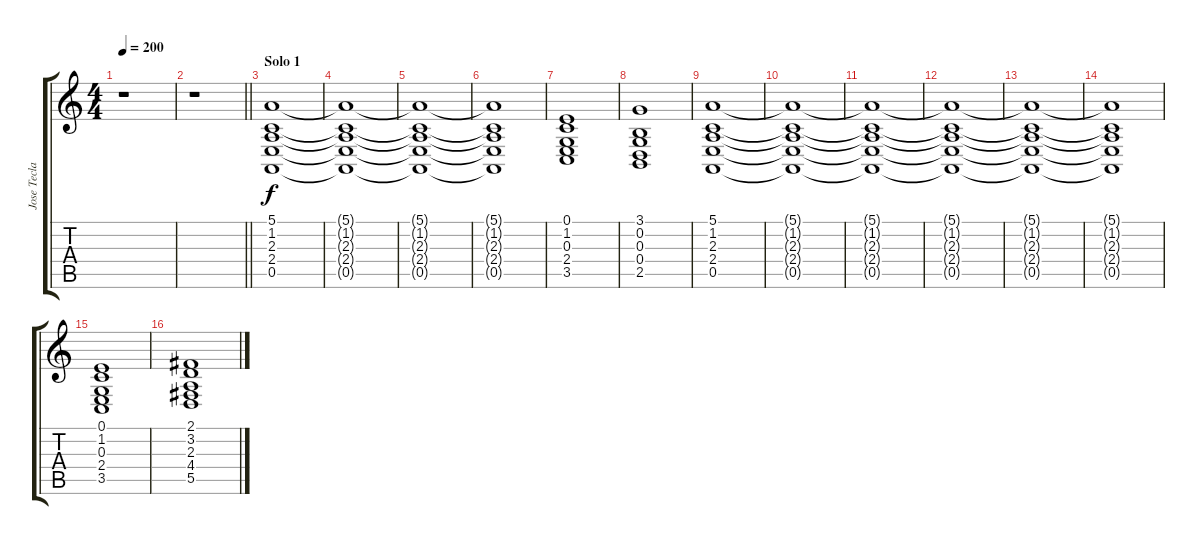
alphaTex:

\track ("Jose Teclado" "Jose Tecla") {instrument electricgrandpiano}
\staff {score tabs}
\tuning (E4 B3 G3 D3 A2 E2) {hide}
\ts (4 4)
\tempo 200
\clef g2
\ks c
r.1{dy f} |
\barLineRight lightlight
r.1 |
\section ("" "Solo 1")
(5.1 1.2 2.3 2.4 0.5).1{volume 4 instrument stringensemble2} |
(5.1{t} 1.2{t} 2.3{t} 2.4{t} 0.5{t}).1 |
(5.1{t} 1.2{t} 2.3{t} 2.4{t} 0.5{t}).1 |
(5.1{t} 1.2{t} 2.3{t} 2.4{t} 0.5{t}).1 |
(0.1 1.2 0.3 2.4 3.5).1{volume 6} |
(3.1 0.2 0.3 0.4 2.5).1{volume 8} |
(5.1 1.2 2.3 2.4 0.5).1{volume 8} |
(5.1{t} 1.2{t} 2.3{t} 2.4{t} 0.5{t}).1 |
(5.1{t} 1.2{t} 2.3{t} 2.4{t} 0.5{t}).1 |
(5.1{t} 1.2{t} 2.3{t} 2.4{t} 0.5{t}).1 |
(5.1{t} 1.2{t} 2.3{t} 2.4{t} 0.5{t}).1 |
(5.1{t} 1.2{t} 2.3{t} 2.4{t} 0.5{t}).1 |
(0.1 1.2 0.3 2.4 3.5).1 |
(2.1 3.2 2.3 4.4 5.5).1
